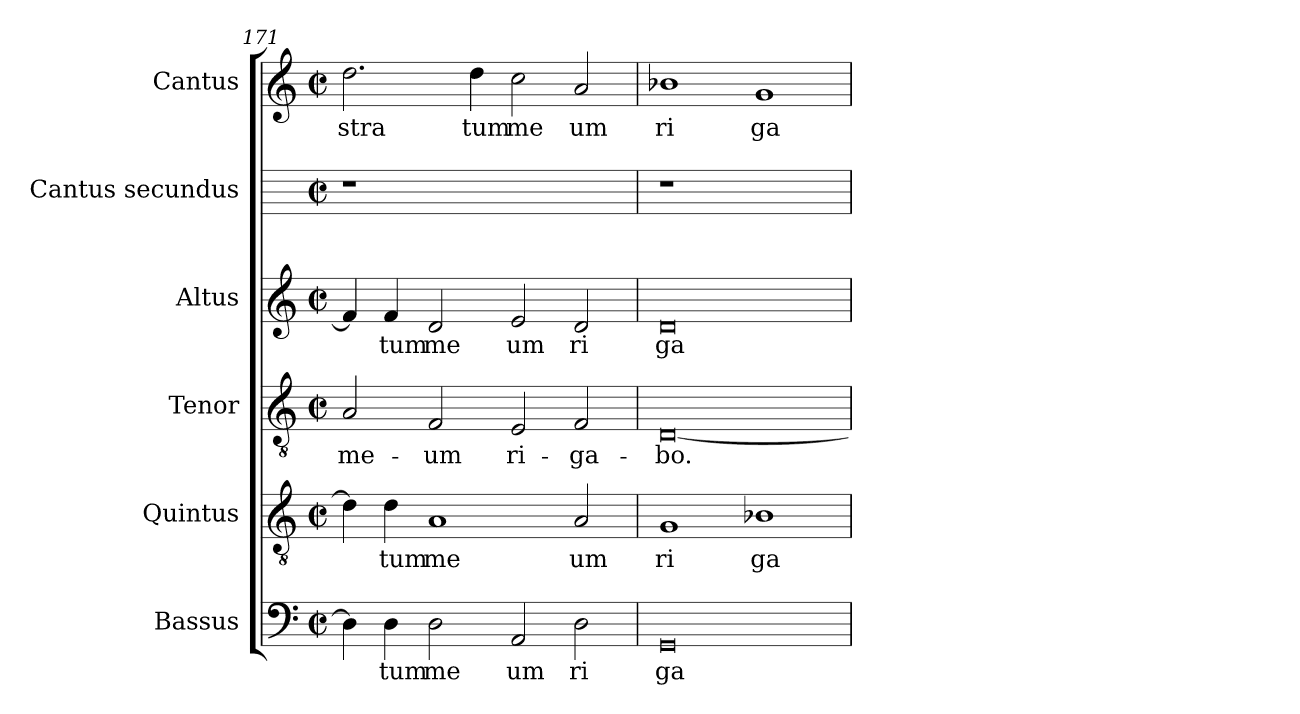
**kern	**text	**kern	**text	**kern	**text	**kern	**text	**kern	**kern	**text
*part6	*part6	*part5	*part5	*part4	*part4	*part3	*part3	*part2	*part1	*part1
*staff6	*staff6	*staff5	*staff5	*staff4	*staff4	*staff3	*staff3	*staff2	*staff1	*staff1
*I"Bassus	*	*I"Quintus	*	*I"Tenor	*	*I"Altus	*	*I"Cantus  secundus	*I"Cantus	*
*I'B	*	*I'Q	*	*I'T	*	*I'A	*	*	*I'C	*
*clefF4	*	*clefGv2	*	*clefGv2	*	*clefG2	*	*	*clefG2	*
*k[]	*	*k[]	*	*k[]	*	*k[]	*	*k[]	*k[]	*
*C:	*	*C:	*	*C:	*	*C:	*	*C:	*C:	*
*M2/2	*	*M2/2	*	*M2/2	*	*M2/2	*	*M2/2	*M2/2	*
*met(c|)	*	*met(c|)	*	*met(c|)	*	*met(c|)	*	*met(c|)	*met(c|)	*
=171	=171	=171	=171	=171	=171	=171	=171	=171	=171	=171
!	!LO:LY:b:cj	!	!LO:LY:b:cj	!	!LO:LY:b:cj	!	!LO:LY:b:cj	!	!	!LO:LY:b:cj
4D\]	.	4d\]	.	2A/	me-	4f/]	.	1r	2.dd\	stra
!	!LO:LY:b:cj	!	!LO:LY:b:cj	!	!	!	!LO:LY:b:cj	!	!	!
4D\	tum	4d\	tum	.	.	4f/	tum	.	.	.
!	!LO:LY:b:cj	!	!LO:LY:b:cj	!	!LO:LY:b:cj	!	!LO:LY:b:cj	!	!	!
2D\	me	1A	me	2F/	-um	2d/	me	.	.	.
!	!	!	!	!	!	!	!	!	!	!LO:LY:b:cj
.	.	.	.	.	.	.	.	.	4dd\	tum
!	!LO:LY:b:cj	!	!	!	!LO:LY:b:cj	!	!LO:LY:b:cj	!	!	!LO:LY:b:cj
2AA/	um	.	.	2E/	ri-	2e/	um	1ryy	2cc\	me
!	!LO:LY:b:cj	!	!LO:LY:b:cj	!	!LO:LY:b:cj	!	!LO:LY:b:cj	!	!	!LO:LY:b:cj
2D\	ri	2A/	um	2F/	-ga-	2d/	ri	.	2a/	um
=172	=172	=172	=172	=172	=172	=172	=172	=172	=172	=172
!	!LO:LY:b:cj	!	!LO:LY:b:cj	!	!LO:LY:b:cj	!	!LO:LY:b:cj	!	!	!LO:LY:b:cj
0GG	ga	1G	ri	[<0D	-bo.	0d	ga	1r	1b-X	ri
!	!	!	!LO:LY:b:cj	!	!	!	!	!	!	!LO:LY:b:cj
.	.	1B-X	ga	.	.	.	.	1ryy	1g	ga
=	=	=	=	=	=	=	=	=	=	=
*-	*-	*-	*-	*-	*-	*-	*-	*-	*-	*-
